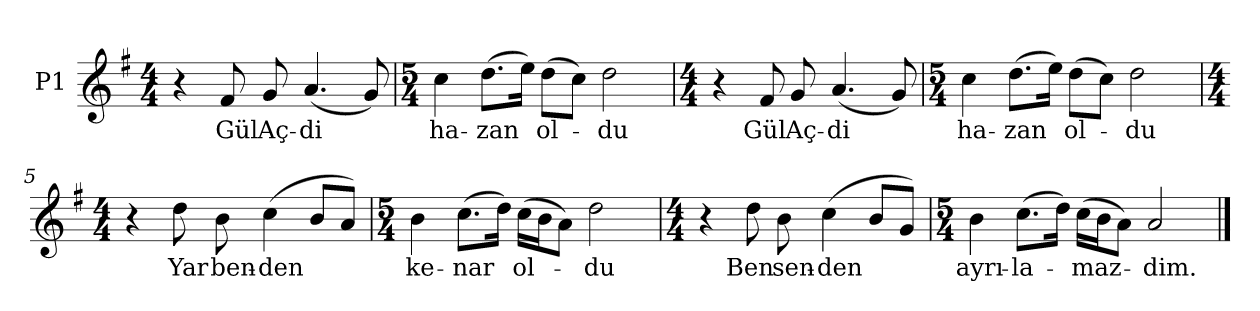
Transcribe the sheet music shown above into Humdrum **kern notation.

**kern	**text
*part1	*part1
*staff1	*staff1
*I"P1	*
!!LO:PB:g=z
*clefG2	*
*k[f#]	*
*G:	*
*M4/4	*
=1	=1
4r	.
!	!LO:LY:b:color=#000000
8f#i/	Gül
!	!LO:LY:b:color=#000000
8gi/	Aç-
!	!LO:LY:b:color=#000000
(4.ai/	-di
8gi/)	.
=2	=2
*M5/4	*
!	!LO:LY:b:color=#000000
4cci\	ha-
!	!LO:LY:b:color=#000000
(8.ddi\L	-zan
16eei\Jk)	.
!	!LO:LY:b:color=#000000
(8ddi\L	ol-
8cci\J)	.
!	!LO:LY:b:color=#000000
2ddi\	-du
!!LO:LB:g=z
=3	=3
*M4/4	*
4r	.
!	!LO:LY:b:color=#000000
8f#i/	Gül
!	!LO:LY:b:color=#000000
8gi/	Aç-
!	!LO:LY:b:color=#000000
(4.ai/	-di
8gi/)	.
=4	=4
*M5/4	*
!	!LO:LY:b:color=#000000
4cci\	ha-
!	!LO:LY:b:color=#000000
(8.ddi\L	-zan
16eei\Jk)	.
!	!LO:LY:b:color=#000000
(8ddi\L	ol-
8cci\J)	.
!	!LO:LY:b:color=#000000
2ddi\	-du
!!LO:LB:g=z
=5	=5
*M4/4	*
4r	.
!	!LO:LY:b:color=#000000
8ddi\	Yar
!	!LO:LY:b:color=#000000
8bi\	ben-
!	!LO:LY:b:color=#000000
(4cci\	-den
8bi/L	.
8ai/J)	.
=6	=6
*M5/4	*
!	!LO:LY:b:color=#000000
4bi\	ke-
!	!LO:LY:b:color=#000000
(8.cci\L	-nar
16ddi\Jk)	.
!	!LO:LY:b:color=#000000
(16cci\LL	ol-
16bi\J	.
8ai\J)	.
!	!LO:LY:b:color=#000000
2ddi\	-du
!!LO:LB:g=z
=7	=7
*M4/4	*
4r	.
!	!LO:LY:b:color=#000000
8ddi\	Ben
!	!LO:LY:b:color=#000000
8bi\	sen-
!	!LO:LY:b:color=#000000
(4cci\	-den
8bi/L	.
8gi/J)	.
=8	=8
*M5/4	*
!	!LO:LY:b:color=#000000
4bi\	ayrı-
!	!LO:LY:b:color=#000000
(8.cci\L	-la-
16ddi\Jk)	.
!	!LO:LY:b:color=#000000
(16cci\LL	-maz-
16bi\J	.
8ai\J)	.
!	!LO:LY:b:color=#000000
2ai/	-dim.
==	==
*-	*-
